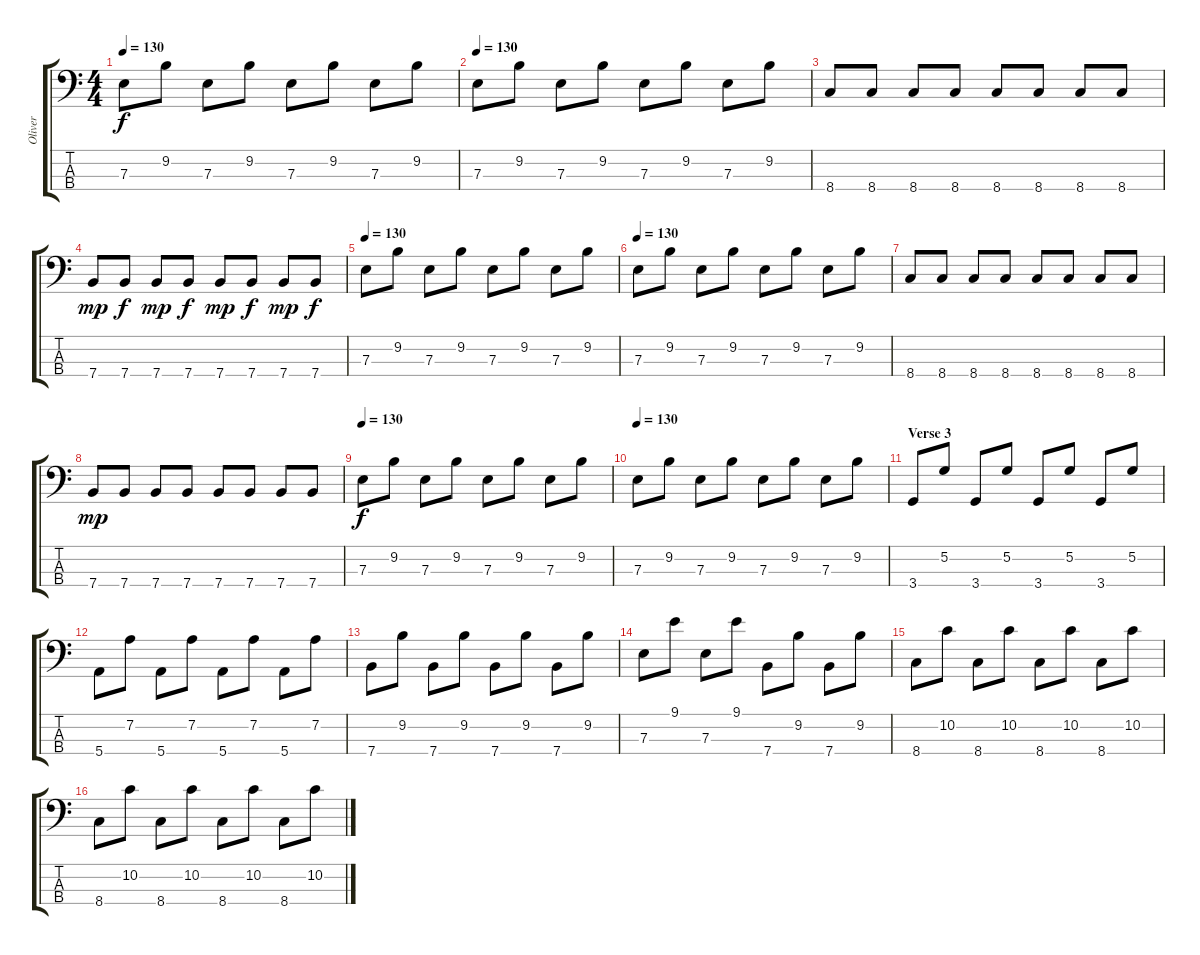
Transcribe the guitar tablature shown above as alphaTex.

\track ("Oliver" "Oliver") {instrument electricbasspick}
\staff {score tabs}
\tuning (G2 D2 A1 E1) {hide}
\ts (4 4)
\tempo 130
\clef f4
\ks c
7.3.8{dy f} 9.2.8 7.3.8 9.2.8 7.3.8 9.2.8 7.3.8 9.2.8 |
\tempo 130
7.3.8 9.2.8 7.3.8 9.2.8 7.3.8 9.2.8 7.3.8 9.2.8 |
8.4.8 8.4.8 8.4.8 8.4.8 8.4.8 8.4.8 8.4.8 8.4.8 |
7.4.8{dy mp} 7.4.8{dy f} 7.4.8{dy mp} 7.4.8{dy f} 7.4.8{dy mp} 7.4.8{dy f} 7.4.8{dy mp} 7.4.8{dy f} |
\tempo 130
7.3.8 9.2.8 7.3.8 9.2.8 7.3.8 9.2.8 7.3.8 9.2.8 |
\tempo 130
7.3.8 9.2.8 7.3.8 9.2.8 7.3.8 9.2.8 7.3.8 9.2.8 |
8.4.8 8.4.8 8.4.8 8.4.8 8.4.8 8.4.8 8.4.8 8.4.8 |
7.4.8{dy mp} 7.4.8 7.4.8 7.4.8 7.4.8 7.4.8 7.4.8 7.4.8 |
\tempo 130
7.3.8{dy f} 9.2.8 7.3.8 9.2.8 7.3.8 9.2.8 7.3.8 9.2.8 |
\tempo 130
7.3.8 9.2.8 7.3.8 9.2.8 7.3.8 9.2.8 7.3.8 9.2.8 |
\section ("" "Verse 3")
3.4.8 5.2.8 3.4.8 5.2.8 3.4.8 5.2.8 3.4.8 5.2.8 |
5.4.8 7.2.8 5.4.8 7.2.8 5.4.8 7.2.8 5.4.8 7.2.8 |
7.4.8 9.2.8 7.4.8 9.2.8 7.4.8 9.2.8 7.4.8 9.2.8 |
7.3.8 9.1.8 7.3.8 9.1.8 7.4.8 9.2.8 7.4.8 9.2.8 |
8.4.8 10.2.8 8.4.8 10.2.8 8.4.8 10.2.8 8.4.8 10.2.8 |
8.4.8 10.2.8 8.4.8 10.2.8 8.4.8 10.2.8 8.4.8 10.2.8
